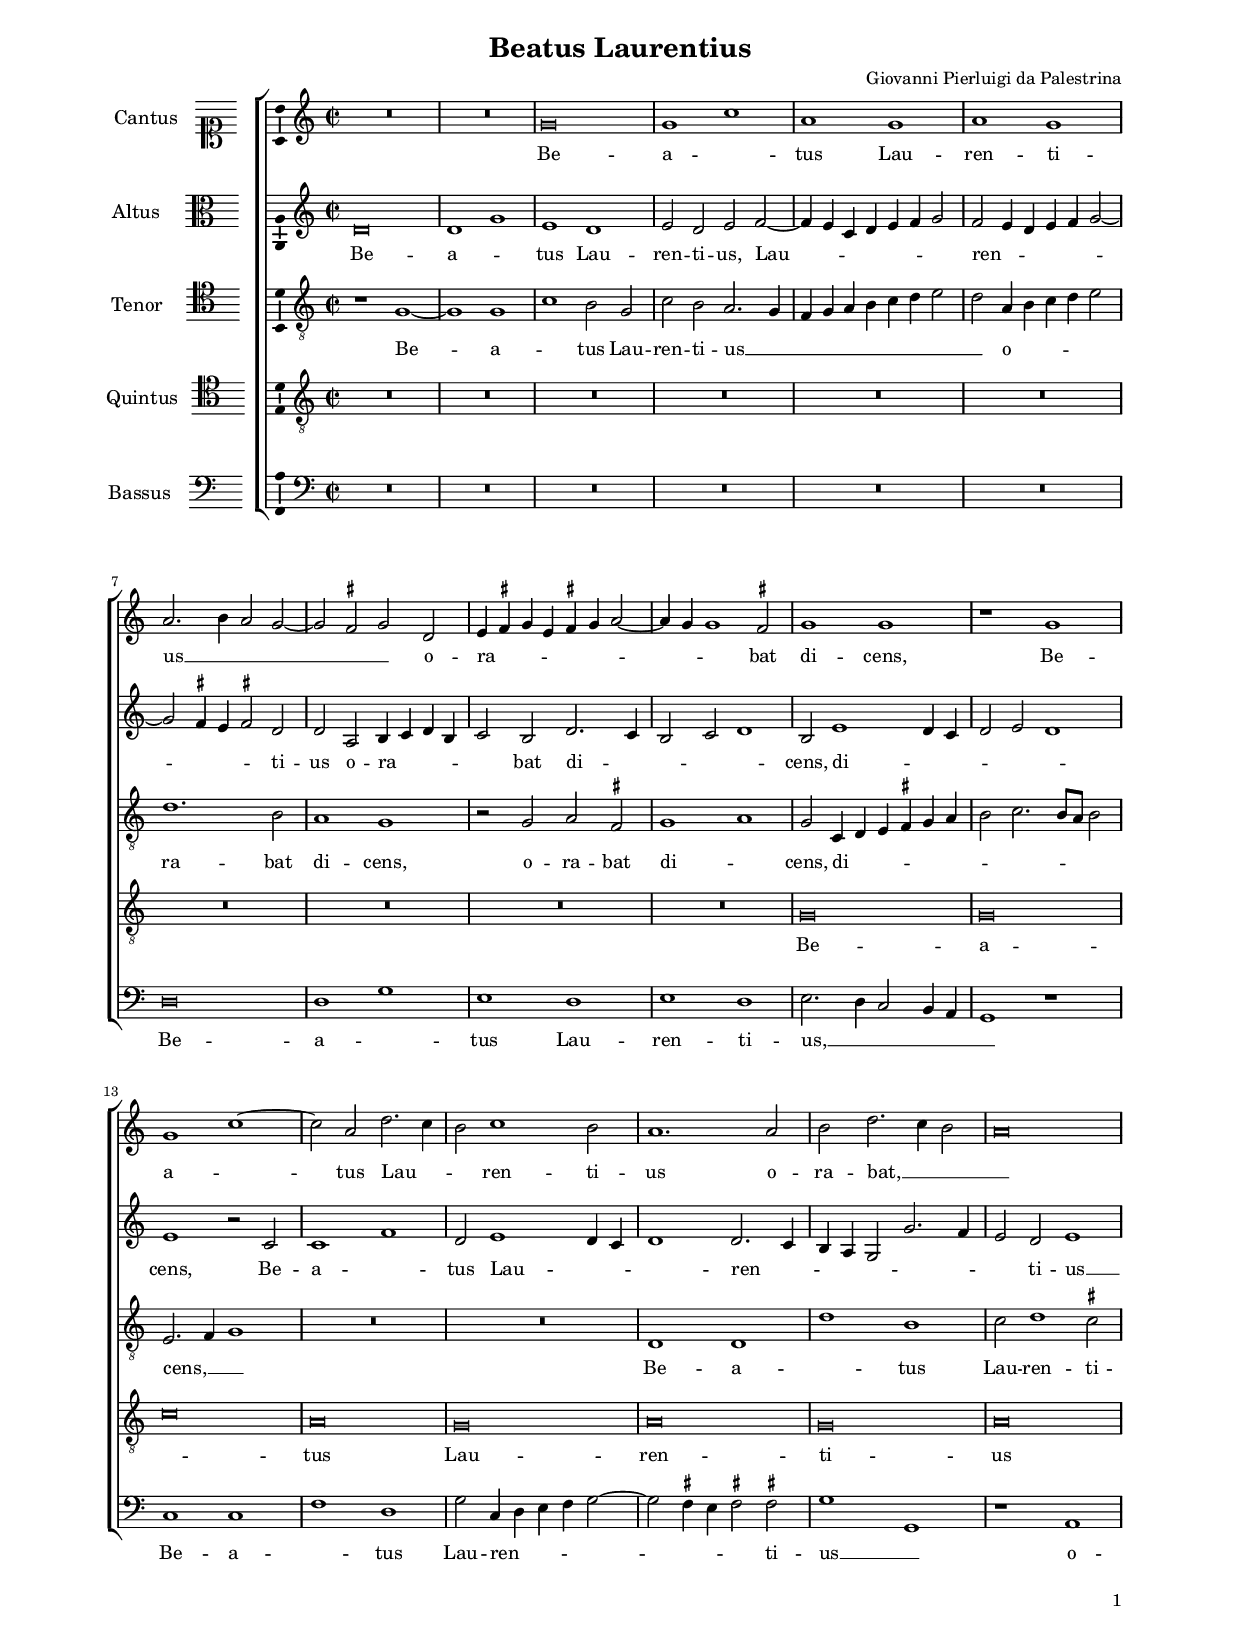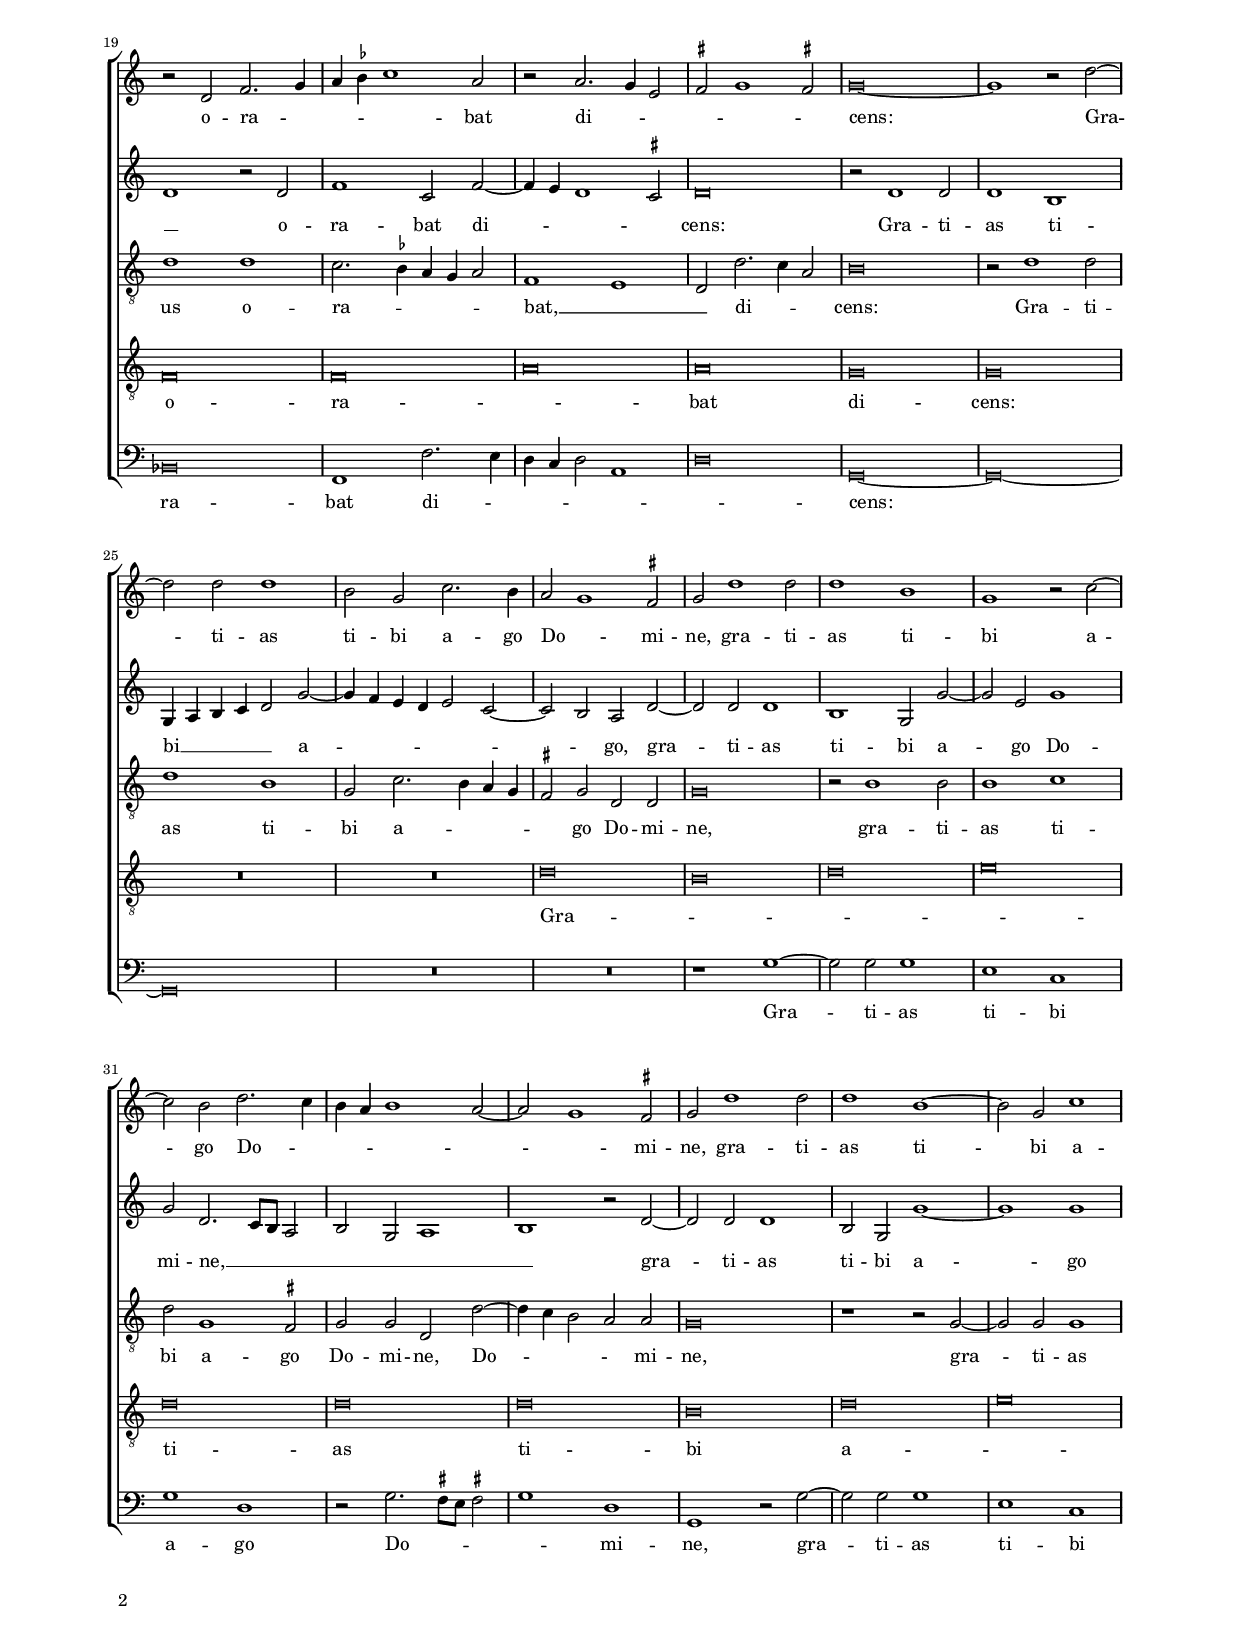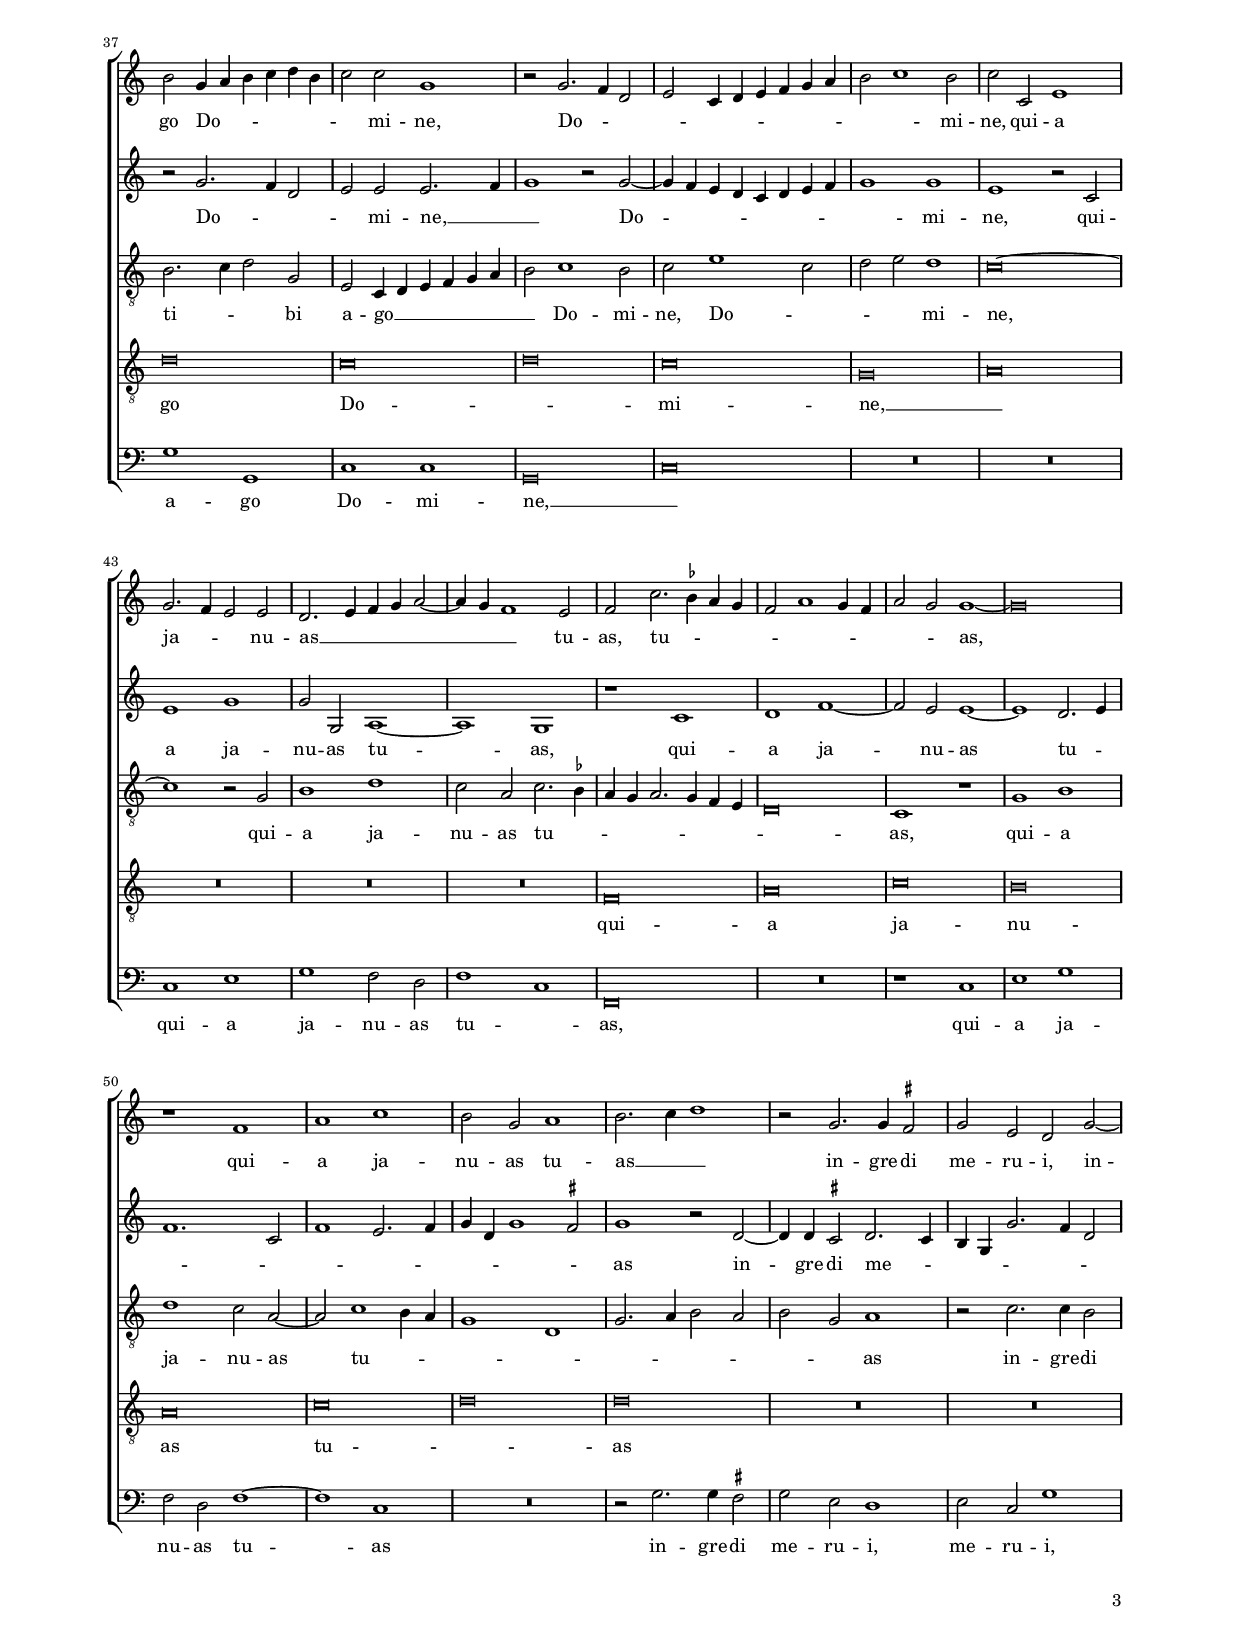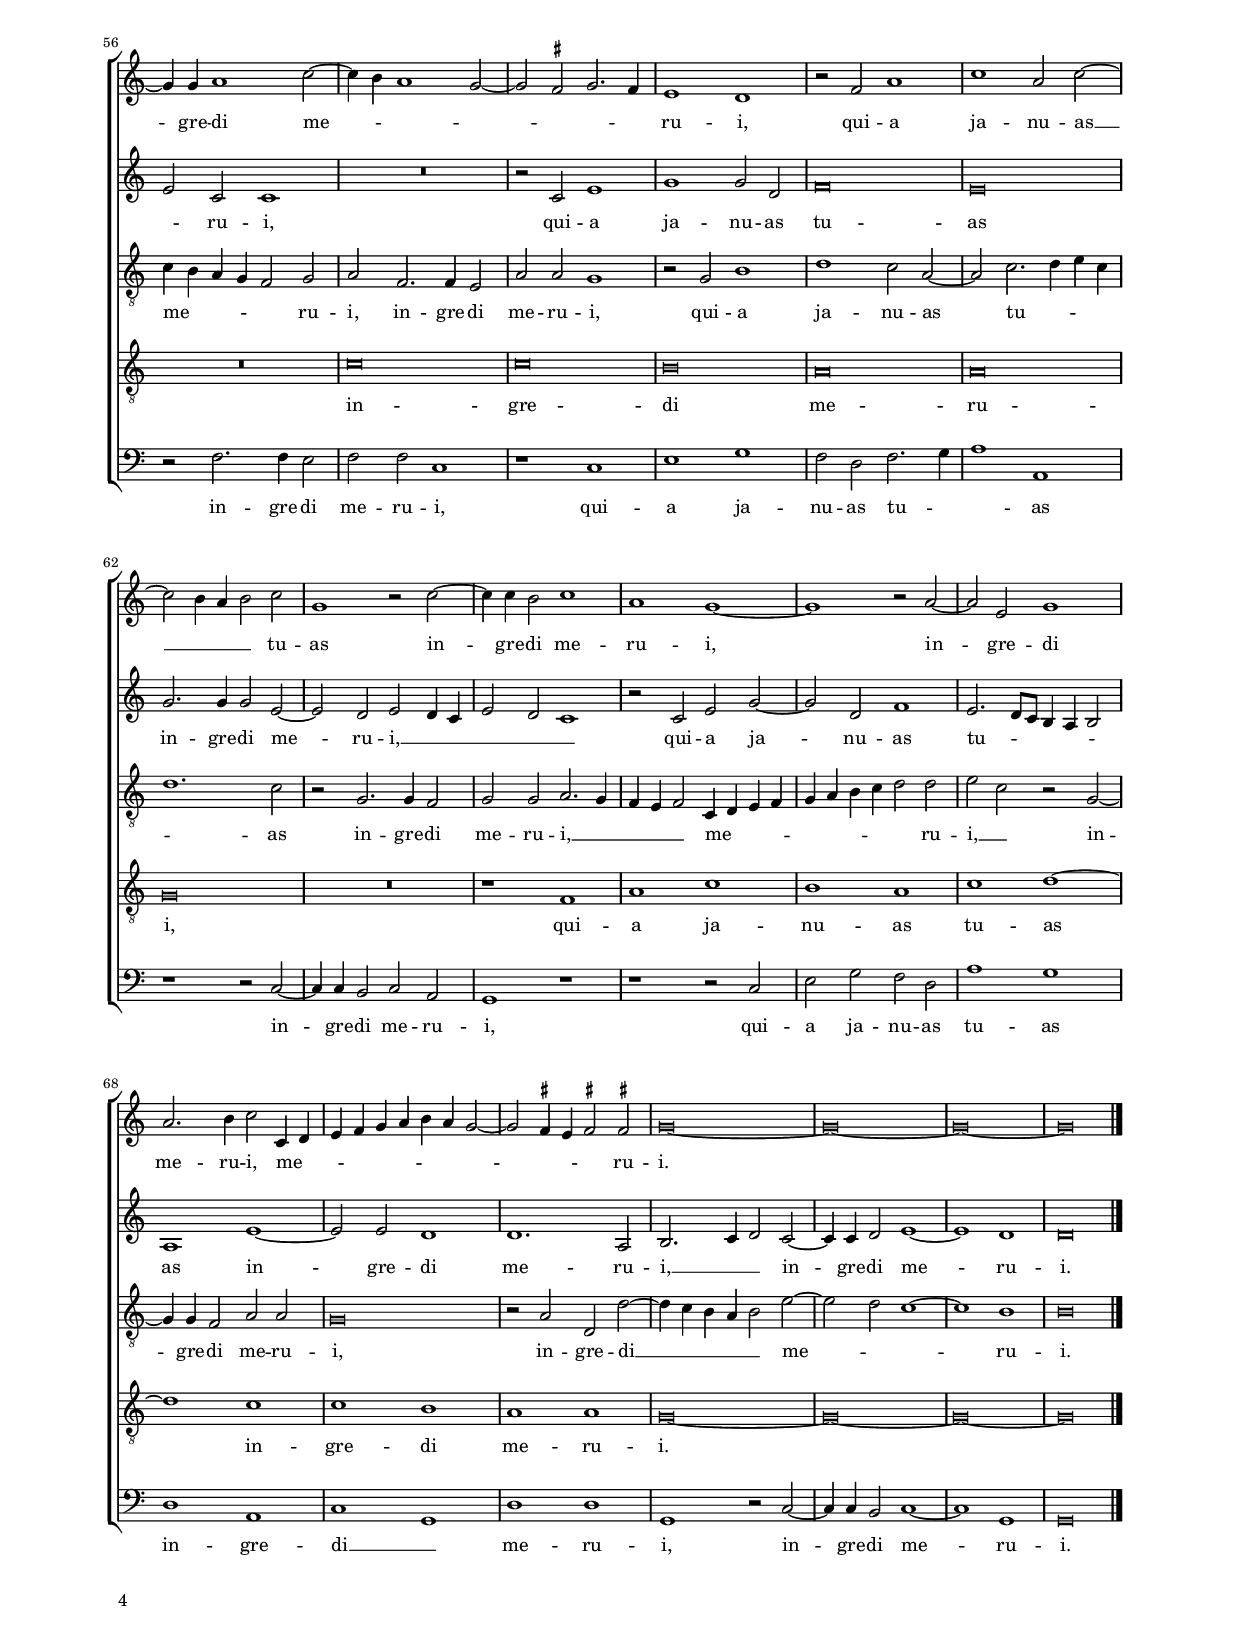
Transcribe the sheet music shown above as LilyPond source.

\header
{
	title="Beatus Laurentius"
	composer="Giovanni Pierluigi da Palestrina"
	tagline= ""
}

\version "2.24.2"
\include "deutsch.ly"
#(set-global-staff-size 15)
% #(set-default-paper-size "letter")
#(ly:set-option 'point-and-click #f)


\paper
	{
	top-margin = 1.8 \cm
	bottom-margin = 1.2 \cm
	left-margin = 2 \cm
	right-margin = 2 \cm
	ragged-bottom = ##f
	ragged-last-bottom = ##f
	print-page-number = ##f
	system-system-spacing = #'((basic-distance . 16) (minimum-distance . 14) (padding . 5) (strechability . 150))
	oddFooterMarkup=\markup   \fill-line { "" \fromproperty #'page:page-number-string }
	evenFooterMarkup=\markup  \fill-line { \fromproperty #'page:page-number-string "" }
	last-bottom-spacing = #'((basic-distance . 12) (minimum-distance . 7) (padding . 4))
	systems-per-page = 3
%	min-systems-per-page = 3
	markup-system-spacing = #'(basic-distance . 12)
%	print-all-headers = ##t
%	print-first-page-number = ##t
%	first-page-number = 1
	}

	
global = {
	\key c \major
	\time 2/2 \set Score.measureLength = #(ly:make-moment 2/1)
	\skip 1*2*74 \bar "|."
	}

	ficta = { \once \set suggestAccidentals = ##t }

	forget = #(define-music-function (music) (ly:music?) #{
		\accidentalStyle forget
		$music
		\accidentalStyle default
		#})


incipitcantus = \markup { \score {
	{
	\set Staff.instrumentName = \markup { \fontsize #1 "Cantus" }
	\key c \major
	\clef soprano
	s4 \bar ""
	}
	\layout  {
	raggedright = ##t
	indent = 1.6 \cm
	line-width = 2.5\cm
	\context { \Staff \remove Time_signature_engraver }
	\override Staff.Clef.Y-extent = #'(0 . 0)
	}} \hspace #1 }

	 
incipitaltus = \markup { \score {
	{
	\set Staff.instrumentName = \markup { \fontsize #1 "Altus" }
	\key c \major
	\clef alto
	s4 \bar ""
	}
	\layout  {
	raggedright = ##t
	indent = 1.6 \cm
	line-width = 2.5\cm
	\context { \Staff \remove Time_signature_engraver }
	\override Staff.Clef.Y-extent = #'(0 . 0)
	}} \hspace #1 }


incipittenor = \markup { \score {
	{
	\set Staff.instrumentName = \markup { \fontsize #1 "Tenor" }
	\key c \major
	\clef tenor
	s4 \bar ""
	}
	\layout  {
	raggedright = ##t
	indent = 1.6 \cm
	line-width = 2.5\cm
	\context { \Staff \remove Time_signature_engraver }
	\override Staff.Clef.Y-extent = #'(0 . 0)
	}} \hspace #1 }
	 
	 
incipitquintus = \markup { \score {
	{
	\set Staff.instrumentName = \markup { \fontsize #1 "Quintus" }
	\key c \major
	\clef tenor
	s4 \bar ""
	}
	\layout  {
	raggedright = ##t
	indent = 1.6 \cm
	line-width = 2.5\cm
	\context { \Staff \remove Time_signature_engraver }
	\override Staff.Clef.Y-extent = #'(0 . 0)
	}} \hspace #1 }
	 
	 
incipitbassus = \markup { \score {
	{
	\set Staff.instrumentName = \markup { \fontsize #1 "Bassus" }
	\key c \major
	\clef bass
	s4 \bar ""
	}
	\layout  {
	raggedright = ##t
	indent = 1.6 \cm
	line-width = 2.5\cm
	\context { \Staff \remove Time_signature_engraver }
	\override Staff.Clef.Y-extent = #'(0 . 0)
	}} \hspace #1 }


cantus =  \relative c''
	{
	R\breve
	R\breve
	g\breve
	g1 c
%5
	a1 g |
	a1 g
	a2. h4 a2 g~
	g2 \ficta fis g d
	e4 \ficta fis g e \ficta fis! g a2~
%10
	a4 g g1 \ficta fis2 |
	g1 g
	r1 g
	g1 c~
	c2 a d2. c4
%15
	h2 c1 h2 |
	a1. a2
	h2 d2. c4 h2
	a\breve
	r2 d, f2. g4
%20
	a4 \ficta b c1 a2 |
	r2 a2. g4 e2
	\ficta fis2 g1 \ficta fis!2
	g\breve~
	g1 r2 d'~
%25
	d2 d d1 |
	h2 g c2. h4
	a2 g1 \ficta fis2
	g2 d'1 d2
	d1 h
%30
	g1 r2 c~ |
	c2 h d2. c4
	h4 a h1 a2~
	a2 g1 \ficta fis2
	g2 d'1 d2
%35
	d1 h~ |
	h2 g c1
	h2 g4 a h c d h
	c2 c g1
	r2 g2. f4 d2
%40
	e2 c4 d e f g a |
	h2 c1 h2
	c2 c, e1
	g2. f4 e2 e
	d2. e4 f g a2~
%45
	a4 g f1 e2 |
	f2 c'2. \ficta b4 a g
	f2 a1 g4 f
	a2 g g1~
	g\breve
%50
	r1 f |
	a1 c
	h2 g a1
	h2. c4 d1
	r2 g,2. g4 \ficta fis2
%55
	g2 e d g~ |
	g4 g a1 c2~
	c4 h a1 g2~
	g2 \ficta fis g2. \forget f4
	e1 d
%60
	r2 f a1 |
	c1 a2 c~
	c2 h4 a h2 c
	g1 r2 c~
	c4 c h2 c1
%65
	a1 g~ |
	g1 r2 a~
	a2 e g1
	a2. h4 c2 c,4 d
	e4 f g a h a g2~
%70
	g2 \ficta fis4 e \ficta fis!2 \ficta fis! |
	g\breve~
	g\breve~
	g\breve~
	g\breve |
	}


altus =  \relative c'
	{
	d\breve
	d1 g
	e1 d
	e2 d e f~
%5
	f4 e c d e f g2 |
	f2 e4 d e f g2~
	g2 \ficta fis4 e \ficta fis!2 d
	d2 a h4 c d h
	c2 h d2. c4
%10
	h2 c d1 |
	h2 e1 d4 c
	d2 e d1
	e1 r2 c
	c1 f
%15
	d2 e1 d4 c |
	d1 d2. c4
	h4 a g2 g'2. f4
	e2 d e1
	d1 r2 d
%20
	f1 c2 f~ |
	f4 e d1 \ficta cis2
	d\breve
	r2 d1 d2
	d1 h
%25
	g4 a h c d2 g~ |
	g4 f e d e2 c~
	c2 h a d~
	d2 d d1
	h1 g2 g'~
%30
	g2 e g1 |
	g2 d2. c8 h a2
	h2 g a1
	h1 r2 d~
	d2 d d1
%35
	h2 g g'1~ |
	g1 g
	r2 g2. f4 d2
	e2 e e2. f4
	g1 r2 g~
%40
	g4 f e d c d e f |
	g1 g
	e1 r2 c
	e1 g
	g2 g, a1~
%45
	a1 g |
	r1 c
	d1 f~
	f2 e e1~
	e1 d2. e4
%50
	f1. c2 |
	f1 e2. f4
	g4 d g1 \ficta fis2
	g1 r2 d~
	d4 d \ficta cis2 d2. \forget c4
%55
	h4 g g'2. f4 d2 |
	e2 c c1
	R\breve
	r2 c e1
	g1 g2 d
%60
	f\breve |
	e\breve
	g2. g4 g2 e~
	e2 d e d4 c
	e2 d c1
%65
	r2 c e g~ |
	g2 d f1
	e2. d8 c h4 a h2
	a1 e'~
	e2 e d1
%70
	d1. a2 |
	h2. c4 d2 c~
	c4 c d2 e1~
	e1 d
	d\breve |
	}


tenor =  \relative c'
	{
	r1 g~
	g1 g
	c1 h2 g
	c2 h a2. g4
%5
	f4 g a h c d e2 |
	d2 a4 h c d e2
	d1. h2
	a1 g
	r2 g a \ficta fis
%10
	g1 a |
	g2 c,4 d e \ficta fis g a
	h2 c2. h8 a h2
	e,2. f4 g1
	R\breve
%15
	R\breve |
	d1 d
	d'1 h
	c2 d1 \ficta cis2
	d1 d
%20
	c2. \ficta b4 a g a2 |
	f1 e
	d2 d'2. c4 a2
	h\breve
	r2 d1 d2
%25
	d1 h |
	g2 c2. h4 a g
	\ficta fis2 g d d
	g\breve
	r2 h1 h2
%30
	h1 c |
	d2 g,1 \ficta fis2
	g2 g d d'~
	d4 c h2 a a
	g\breve
%35
	r1 r2 g~ |
	g2 g g1
	h2. c4 d2 g,
	e2 c4 d e f g a
	h2 c1 h2
%40
	c2 e1 c2 |
	d2 e d1
	c\breve~
	c1 r2 g
	h1 d
%45
	c2 a c2. \ficta b4 |
	a4 g a2. g4 f e
	d\breve
	c1 r
	g'1 h
%50
	d1 c2 a~ |
	a2 c1 h4 a
	g1 d
	g2. a4 h2 a
	h2 g a1
%55
	r2 c2. c4 h2 |
	c4 h a g f2 g
	a2 f2. f4 e2
	a2 a g1
	r2 g h1
%60
	d1 c2 a~ |
	a2 c2. d4 e c
	d1. c2
	r2 g2. g4 f2
	g2 g a2. g4
%65
	f4 e f2 c4 d e f |
	g4 a h c d2 d
	e2 c r g~
	g4 g f2 a a
	g\breve
%70
	r2 a d, d'~ |
	d4 c h a h2 e~
	e2 d c1~
	c1 h
	h\breve |
	}


quintus  =  \relative c'
	{
	R\breve
	R\breve
	R\breve
	R\breve
%5
	R\breve |
	R\breve
	R\breve
	R\breve
	R\breve
%10
	R\breve |
	g\breve
	g\breve
	c\breve
	a\breve
%15
	g\breve |
	a\breve
	g\breve
	a\breve
	f\breve
%20
	f\breve |
	a\breve
	a\breve
	g\breve
	g\breve
%25
	R\breve
	R\breve
	d'\breve
	h\breve
	d\breve
%30
	e\breve |
	d\breve
	d\breve
	d\breve
	h\breve
%35
	d\breve |
	e\breve
	d\breve
	c\breve
	d\breve
%40
	c\breve |
	g\breve
	a\breve
	R\breve
	R\breve
%45
	R\breve |
	f\breve
	a\breve
	c\breve
	h\breve
%50
	a\breve |
	c\breve
	d\breve
	d\breve
	R\breve
%55
	R\breve |
	R\breve
	c\breve
	c\breve
	h\breve
%60
	a\breve |
	a\breve
	g\breve
	R\breve
	r1 f
%65
	a1 c |
	h1 a
	c1 d~
	d1 c
	c1 h
%70
	a1 a |
	g\breve~
	g\breve~
	g\breve~
	g\breve |
	}


bassus  =  \relative c
	{
	R\breve
	R\breve
	R\breve
	R\breve
%5
	R\breve |
	R\breve
	d\breve
	d1 g
	e1 d
%10
	e1 d |
	e2. d4 c2 h4 a
	g1 r
	c1 c
	f1 d
%15
	g2 c,4 d e f g2~ |
	g2 \ficta fis4 e \ficta fis!2 \ficta fis!
	g1 g,
	r1 a
	b\breve
%20
	f1 f'2. e4 |
	d4 c d2 a1
	d\breve
	g,\breve~
	g\breve~
%25
	g\breve |
	R\breve
	R\breve
	r1 g'~
	g2 g g1
%30
	e1 c |
	g'1 d
	r2 g2. \ficta fis8 e \ficta fis!2
	g1 d
	g,1 r2 g'~
%35
	g2 g g1 |
	e1 c
	g'1 g,
	c1 c
	g\breve
%40
	c\breve |
	R\breve
	R\breve
	c1 e
	g1 f2 d
%45
	f1 c |
	f,\breve
	R\breve
	r1 c'
	e1 g
%50
	f2 d f1~ |
	f1 c
	R\breve
	r2 g'2. g4 \ficta fis2
	g2 e d1
%55
	e2 c g'1 |
	r2 f2. f4 e2
	f2 f c1
	r1 c
	e1 g
%60
	f2 d f2. g4 |
	a1 a,
	r1 r2 c~
	c4 c h2 c a
	g1 r
%65
	r1 r2 c |
	e2 g f d
	a'1 g
	d1 a
	c1 g
%70
	d'1 d |
	g,1 r2 c~
	c4 c h2 c1~
	c1 g
	g\breve |
	}


lyricscantus = \lyricmode {
	Be -- a -- _ tus Lau -- ren -- ti -- us __ _ _ _ _ _ o -- ra -- _ _ _ _ _ _ _ _ bat di -- cens,
	Be -- a -- _ tus Lau -- _ _ ren -- ti -- us o -- ra -- bat, __ _ _ _
	o -- ra -- _ _ _ _ bat di -- _ _ _ _ _ cens:
	Gra -- ti -- as ti -- bi a -- go Do -- _ mi -- ne,
	gra -- ti -- as ti -- bi a -- go Do -- _ _ _ _ _ _ mi -- ne,
	gra -- ti -- as ti -- bi a -- go Do -- _ _ _ _ _ _ mi -- ne,
	Do -- _ _ _ _ _ _ _ _ _ _ _ mi -- ne,
	qui -- a ja -- _ _ nu -- as __ _ _ _ _ _ _ tu -- as,
	tu -- _ _ _ _ _ _ _ _ _ as,
	qui -- a ja -- nu -- as tu -- as __ _ _
	in -- gre -- di me -- ru -- i,
	in -- gre -- di me -- _ _ _ _ _ _ ru -- i,
	qui -- a ja -- nu -- as __ _ _ _ tu -- as
	in -- gre -- di me -- ru -- i,
	in -- gre -- di me -- ru -- i,
	me -- _ _ _ _ _ _ _ _ _ _ _ ru -- i.
	}


lyricsaltus = \lyricmode {
	Be -- a -- _ tus Lau -- ren -- ti -- us,
	Lau -- _ _ _ _ _ _ ren -- _ _ _ _ _ _ _ _ ti -- us o -- ra -- _ _ _ _ bat di -- _ _ _ _ cens,
	di -- _ _ _ _ _ cens,
	Be -- a -- _ tus Lau -- _ _ _ ren -- _ _ _ _ _ _ _ ti -- us __ _ o -- ra -- bat di -- _ _ _ cens:
	Gra -- ti -- as ti -- bi __ _ _ _ _ a -- _ _ _ _ _ _ go,
	gra -- ti -- as ti -- bi a -- go Do -- mi -- ne, __ _ _ _ _ _ _ _
	gra -- ti -- as ti -- bi a -- go Do -- _ _ _ mi -- ne, __ _ _
	Do -- _ _ _ _ _ _ _ _ mi -- ne,
	qui -- a ja -- nu -- as tu -- as,
	qui -- a ja -- nu -- as tu -- _ _ _ _ _ _ _ _ _ _ as
	in -- gre -- di me -- _ _ _ _ _ _ _ ru -- i,
	qui -- a ja -- nu -- as tu -- as
	in -- gre -- di me -- ru -- i, __ _ _ _ _ _
	qui -- a ja -- nu -- as tu -- _ _ _ _ _ as
	in -- gre -- di me -- ru -- i, __ _ _
	in -- gre -- di me -- ru -- i.
	}


lyricstenor = \lyricmode {
	Be -- a -- _ tus Lau -- ren -- ti -- us __ _ _ _ _ _ _ _ _ _ o -- _ _ _ _ ra -- bat di -- cens,
	o -- ra -- bat di -- _ cens,
	di -- _ _ _ _ _ _ _ _ _ _ cens, __ _ _
	Be -- a -- _ tus Lau -- ren -- ti -- us o -- ra -- _ _ _ _ bat, __ _ _ di -- _ _ cens:
	Gra -- ti -- as ti -- bi a -- _ _ _ _ go Do -- mi -- ne,
	gra -- ti -- as ti -- bi a -- go Do -- mi -- ne,
	Do -- _ _ _ mi -- ne,
	gra -- ti -- as ti -- _ _ bi a -- go __ _ _ _ _ _ _ Do -- mi -- ne,
	Do -- _ _ _ mi -- ne,
	qui -- a ja -- nu -- as tu -- _ _ _ _ _ _ _ _ as,
	qui -- a ja -- nu -- as tu -- _ _ _ _ _ _ _ _ _ _ as
	in -- gre -- di me -- _ _ _ _ ru -- i,
	in -- gre -- di me -- ru -- i,
	qui -- a ja -- nu -- as tu -- _ _ _ _ as
	in -- gre -- di me -- ru -- i, __ _ _ _ _
	me -- _ _ _ _ _ _ _ _ ru -- i, __ _
	in -- gre -- di me -- ru -- i,
	in -- gre -- di __ _ _ _ _ me -- _ _ ru -- i.
	}


lyricsquintus = \lyricmode {
	Be -- a -- _ tus Lau -- ren -- ti -- us o -- ra -- _ bat di -- cens:
	Gra -- _ _ _ ti -- as ti -- bi a -- _ go Do -- _ mi -- ne, __ _
	qui -- a ja -- nu -- as tu -- _ as
	in -- gre -- di me -- ru -- i,
	qui -- a ja -- nu -- as tu -- as
	in -- gre -- di me -- ru -- i.
	}


lyricsbassus = \lyricmode {
	Be -- a -- _ tus Lau -- ren -- ti -- us, __ _ _ _ _ _
	Be -- a -- _ tus Lau -- ren -- _ _ _ _ _ _ _ ti -- us __ _ o -- ra -- bat di -- _ _ _ _ _ _ cens:
	Gra -- ti -- as ti -- bi a -- go Do -- _ _ _ _ mi -- ne,
	gra -- ti -- as ti -- bi a -- go Do -- mi -- ne, __ _
	qui -- a ja -- nu -- as tu -- _ as,
	qui -- a ja -- nu -- as tu -- as
	in -- gre -- di me -- ru -- i,
	me -- ru -- i,
	in -- gre -- di me -- ru -- i,
	qui -- a ja -- nu -- as tu -- _ _ as
	in -- gre -- di me -- ru -- i,
	qui -- a ja -- nu -- as tu -- as
	in -- gre -- di __ _ me -- ru -- i,
	in -- gre -- di me -- ru -- i.
	}


\score
{  
  % \transpose {
	\new ChoirStaff \with { \override StaffGrouper.staff-staff-spacing.basic-distance = #12 }
	<<

	\new Staff << \global
	\new Voice="v1" {
		\set Staff.instrumentName=\incipitcantus
%		\set Staff.instrumentName= "S"
		\set Staff.midiInstrument = "reed organ"
		\clef violin
		\cantus }
	\new Lyrics \lyricsto "v1" {\lyricscantus }
	>>


	\new Staff << \global
	\new Voice="v2" {
		\set Staff.instrumentName=\incipitaltus
%		\set Staff.instrumentName= "A"
		\set Staff.midiInstrument = "reed organ"
		\clef violin 
		\altus}
	\new Lyrics \lyricsto "v2" {\lyricsaltus }
	>>


	\new Staff << \global
	\new Voice="v3" {
		\set Staff.instrumentName=\incipittenor
%		\set Staff.instrumentName= "T"
		\set Staff.midiInstrument = "reed organ"
		\clef "G_8"
		\tenor }
	\new Lyrics \lyricsto "v3" {\lyricstenor }
	>>


	\new Staff << \global
	\new Voice="v5" {
		\set Staff.instrumentName=\incipitquintus
%		\set Staff.instrumentName= "Q"
		\set Staff.midiInstrument = "reed organ"
		\clef "G_8"
		\quintus}
	\new Lyrics \lyricsto "v5" {\lyricsquintus }
	>>


	\new Staff << \global
	\new Voice="v4" {
		\set Staff.instrumentName=\incipitbassus
%		\set Staff.instrumentName= "B"
		\set Staff.midiInstrument = "reed organ"
		\clef bass 
		\bassus }
	\new Lyrics \lyricsto "v4" {\lyricsbassus}
	>>

	>>
	% } % transpose

	\layout
	{
	indent = 2.5\cm
	\context { \Lyrics \override VerticalAxisGroup.nonstaff-relatedstaff-spacing.padding = #1.5 }
%	\context { \Lyrics \override LyricText.font-size = #1 }
	\context { \Staff \override TimeSignature.break-visibility = #end-of-line-invisible }
	\context { \Staff \consists Ambitus_engraver }
	\context { \Score \override BarNumber.padding = #2 }
	\context { \Voice \override NoteHead.style = #'baroque }
	}

\midi
	{
	\tempo 2 = 90
	}

}


% EOF
